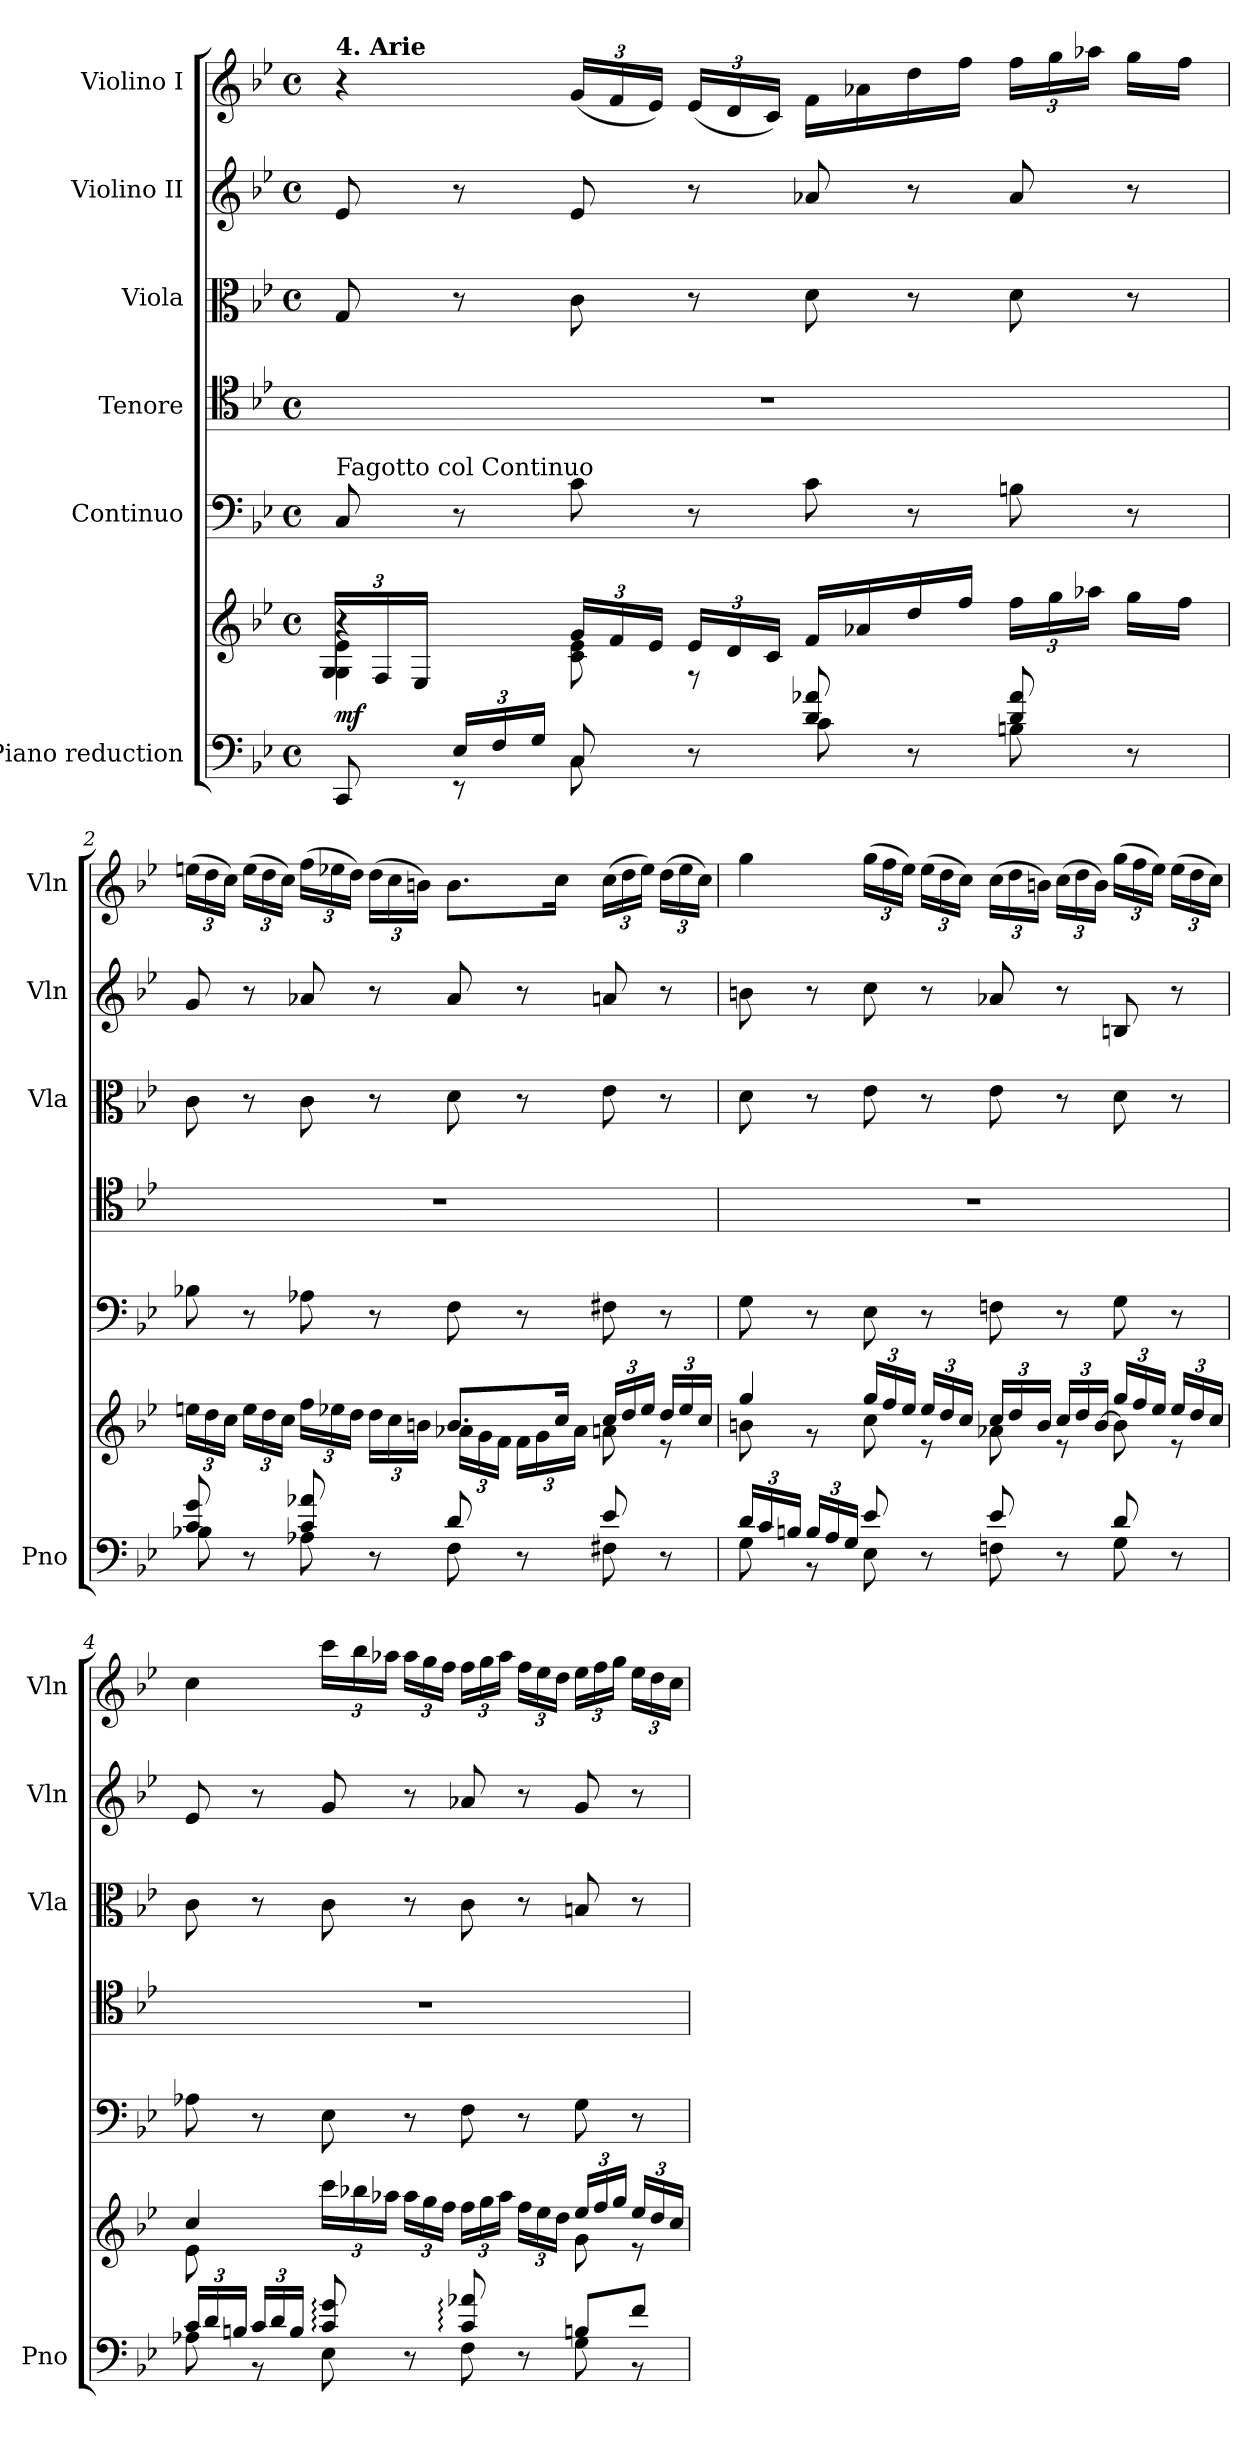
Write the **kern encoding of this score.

**kern	**kern	**dynam	**kern	**kern	**kern	**kern	**kern
*part6	*part6	*part6	*part5	*part4	*part3	*part2	*part1
*staff7	*staff6	*staff6/7	*staff5	*staff4	*staff3	*staff2	*staff1
*I"Piano reduction	*	*	*I"Continuo	*I"Tenore	*I"Viola	*I"Violino II	*I"Violino I
*I'Pno	*	*	*	*	*I'Vla	*I'Vln	*I'Vln
*clefF4	*clefG2	*	*clefF4	*clefC4	*clefC3	*clefG2	*clefG2
*k[b-e-]	*k[b-e-]	*	*k[b-e-]	*k[b-e-]	*k[b-e-]	*k[b-e-]	*k[b-e-]
*M4/4	*M4/4	*	*M4/4	*M4/4	*M4/4	*M4/4	*M4/4
*met(c)	*met(c)	*	*met(c)	*met(c)	*met(c)	*met(c)	*met(c)
=1	=1	=1	=1	=1	=1	=1	=1
*^	*^	*	*	*	*	*	*
*	*	*	*^	*	*	*	*	*	*
*	*	*	*	*Xbrackettup	*	*	*	*	*	*
!	!	!	!	!	!	!	!	!	!	!LO:TX:a:B:t=4. Arie
!	!	!	!	!	!	!LO:TX:a:t=Fagotto col Continuo	!	!	!	!
!	!	!	!	!	!LO:DY:b	!	!	!	!	!
8ryy	8CC/	4r	4G\ 4e-\	24G/LL	mf	8C/	1r	8G/	8e-/	4r
.	.	.	.	24F/	.	.	.	.	.	.
.	.	.	.	24E-/JJ	.	.	.	.	.	.
*Xbrackettup	*	*	*	*	*	*	*	*	*	*
24E-/LL	8r	.	.	2..ryy	.	8r	.	8r	8r	.
24F/	.	.	.	.	.	.	.	.	.	.
24G/JJ	.	.	.	.	.	.	.	.	.	.
*	*	*	*	*	*	*	*	*	*	*Xbrackettup
8C/	8C\	24g/LL	8c\ 8e-\	.	.	8c\	.	8c\	8e-/	(<24g/LL
.	.	24f/	.	.	.	.	.	.	.	24f/
.	.	24e-/JJ	.	.	.	.	.	.	.	24e-/JJ)
8r	8ryy	24e-/LL	8r	.	.	8r	.	8r	8r	(<24e-/LL
.	.	24d/	.	.	.	.	.	.	.	24d/
.	.	24c/JJ	.	.	.	.	.	.	.	24c/JJ)
8d/ 8a-X/	8c\	16f/LL	2ryy	.	.	8c\	.	8d\	8a-X/	16f\LL
.	.	16a-X/	.	.	.	.	.	.	.	16a-X\
8r	8ryy	16dd/	.	.	.	8r	.	8r	8r	16dd\
.	.	16ff/JJ	.	.	.	.	.	.	.	16ff\JJ
8d/ 8a-/	8Bn\	24ff\LL	.	.	.	8Bn\	.	8d\	8a-/	24ff\LL
.	.	24gg\	.	.	.	.	.	.	.	24gg\
.	.	24aa-X\JJ	.	.	.	.	.	.	.	24aa-X\JJ
8r	8ryy	16gg\LL	.	.	.	8r	.	8r	8r	16gg\LL
.	.	16ff\JJ	.	.	.	.	.	.	.	16ff\JJ
*	*	*	*v	*v	*	*	*	*	*	*
=2	=2	=2	=2	=2	=2	=2	=2	=2	=2
8c/ 8g/	8B-X\	24een\LL	2ryy	.	8B-X\	1r	8c\	8g/	(>24een\LL
.	.	24dd\	.	.	.	.	.	.	24dd\
.	.	24cc\JJ	.	.	.	.	.	.	24cc\JJ)
8r	8ryy	24ee\LL	.	.	8r	.	8r	8r	(>24ee\LL
.	.	24dd\	.	.	.	.	.	.	24dd\
.	.	24cc\JJ	.	.	.	.	.	.	24cc\JJ)
8c/ 8a-X/	8A-X\	24ff\LL	.	.	8A-X\	.	8c\	8a-X/	(>24ff\LL
.	.	24ee-X\	.	.	.	.	.	.	24ee-X\
.	.	24dd\JJ	.	.	.	.	.	.	24dd\JJ)
8r	8ryy	24dd\LL	.	.	8r	.	8r	8r	(>24dd\LL
.	.	24cc\	.	.	.	.	.	.	24cc\
.	.	24bn\JJ	.	.	.	.	.	.	24bn\JJ)
8d/	8F\	8.b/L	24a-X\LL	.	8F\	.	8d\	8a-/	8.b\L
.	.	.	24g\	.	.	.	.	.	.
.	.	.	24f\JJ	.	.	.	.	.	.
8r	8ryy	.	24f\LL	.	8r	.	8r	8r	.
.	.	.	24g\	.	.	.	.	.	.
.	.	16cc/Jk	.	.	.	.	.	.	16cc\Jk
.	.	.	24a-\JJ	.	.	.	.	.	.
8e-/	8F#X\	24cc/LL	8an\	.	8F#X\	.	8e-\	8an/	(>24cc\LL
.	.	24dd/	.	.	.	.	.	.	24dd\
.	.	24ee-/JJ	.	.	.	.	.	.	24ee-\JJ)
8r	8ryy	24dd/LL	8r	.	8r	.	8r	8r	(>24dd\LL
.	.	24ee-/	.	.	.	.	.	.	24ee-\
.	.	24cc/JJ	.	.	.	.	.	.	24cc\JJ)
!!LO:LB:g=z
=3	=3	=3	=3	=3	=3	=3	=3	=3	=3
24d/LL	8G\	4gg/	8bn\	.	8G\	1r	8d\	8bn\	4gg\
24c/	.	.	.	.	.	.	.	.	.
24Bn/JJ	.	.	.	.	.	.	.	.	.
24B/LL	8r	.	8r	.	8r	.	8r	8r	.
24A/	.	.	.	.	.	.	.	.	.
24G/JJ	.	.	.	.	.	.	.	.	.
8e-/	8E-\	24gg/LL	8cc\	.	8E-\	.	8e-\	8cc\	(>24gg\LL
.	.	24ff/	.	.	.	.	.	.	24ff\
.	.	24ee-/JJ	.	.	.	.	.	.	24ee-\JJ)
8r	8ryy	24ee-/LL	8r	.	8r	.	8r	8r	(>24ee-\LL
.	.	24dd/	.	.	.	.	.	.	24dd\
.	.	24cc/JJ	.	.	.	.	.	.	24cc\JJ)
8e-/	8Fn\	24cc/LL	8a-X\	.	8Fn\	.	8e-\	8a-X/	(>24cc\LL
.	.	24dd/	.	.	.	.	.	.	24dd\
.	.	24b/JJ	.	.	.	.	.	.	24bn\JJ)
8r	8ryy	24cc/LL	8r	.	8r	.	8r	8r	(>24cc\LL
.	.	24dd/	.	.	.	.	.	.	24dd\
.	.	[24b/JJ	.	.	.	.	.	.	24b\JJ)
8d/	8G\	24gg/LL	8b\]	.	8G\	.	8d\	8Bn/	(>24gg\LL
.	.	24ff/	.	.	.	.	.	.	24ff\
.	.	24ee-/JJ	.	.	.	.	.	.	24ee-\JJ)
8r	8ryy	24ee-/LL	8r	.	8r	.	8r	8r	(>24ee-\LL
.	.	24dd/	.	.	.	.	.	.	24dd\
.	.	24cc/JJ	.	.	.	.	.	.	24cc\JJ)
=4	=4	=4	=4	=4	=4	=4	=4	=4	=4
24c/LL	8A-X\	4cc/	8e-\	.	8A-X\	1r	8c\	8e-/	4cc\
24d/	.	.	.	.	.	.	.	.	.
24Bn/JJ	.	.	.	.	.	.	.	.	.
24c/LL	8r	.	8ryy	.	8r	.	8r	8r	.
24d/	.	.	.	.	.	.	.	.	.
24B/JJ	.	.	.	.	.	.	.	.	.
8c/: 8g/:	8E-\	24ccc\LL	4ryy	.	8E-\	.	8c\	8g/	24ccc\LL
.	.	24bb-X\	.	.	.	.	.	.	24bb-\
.	.	24aa-X\JJ	.	.	.	.	.	.	24aa-X\JJ
8r	8ryy	24aa-\LL	.	.	8r	.	8r	8r	24aa-\LL
.	.	24gg\	.	.	.	.	.	.	24gg\
.	.	24ff\JJ	.	.	.	.	.	.	24ff\JJ
8c/: 8a-X/:	8F\	24ff\LL	4ryy	.	8F\	.	8c\	8a-X/	24ff\LL
.	.	24gg\	.	.	.	.	.	.	24gg\
.	.	24aa-\JJ	.	.	.	.	.	.	24aa-\JJ
8r	8ryy	24ff\LL	.	.	8r	.	8r	8r	24ff\LL
.	.	24ee-\	.	.	.	.	.	.	24ee-\
.	.	24dd\JJ	.	.	.	.	.	.	24dd\JJ
8Bn/L	8G\	24ee-/LL	8g\	.	8G\	.	8Bn/	8g/	24ee-\LL
.	.	24ff/	.	.	.	.	.	.	24ff\
.	.	24gg/JJ	.	.	.	.	.	.	24gg\JJ
8f/J	8r	24ee-/LL	8r	.	8r	.	8r	8r	24ee-\LL
.	.	24dd/	.	.	.	.	.	.	24dd\
.	.	24cc/JJ	.	.	.	.	.	.	24cc\JJ
*v	*v	*	*	*	*	*	*	*	*
*	*v	*v	*	*	*	*	*	*
=	=	=	=	=	=	=	=
*-	*-	*-	*-	*-	*-	*-	*-
